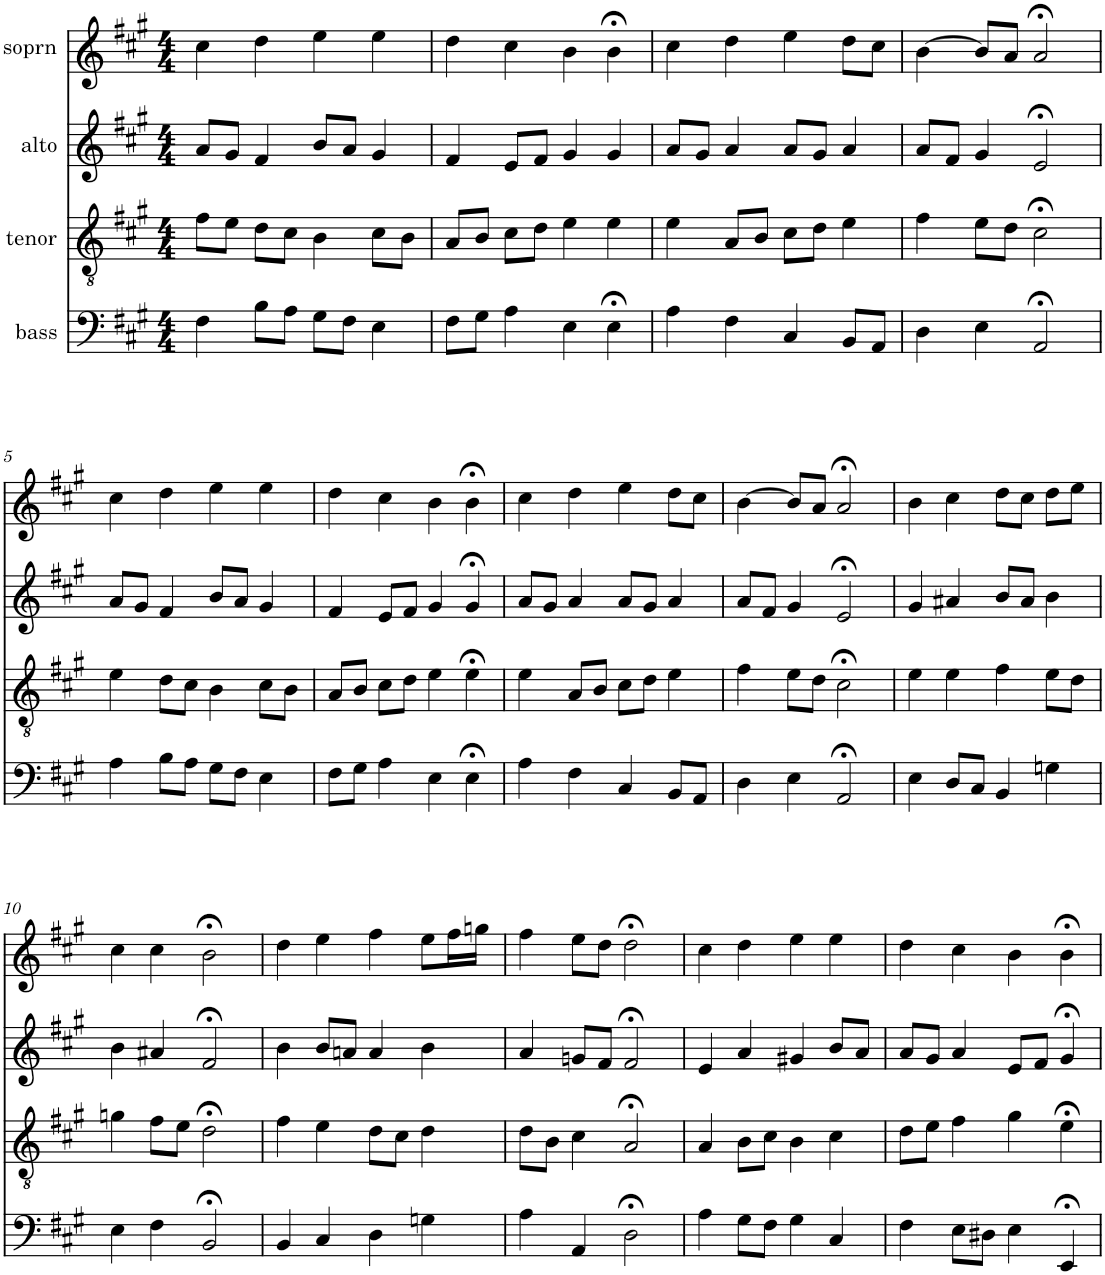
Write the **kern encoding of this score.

**kern	**kern	**kern	**kern
*part4	*part3	*part2	*part1
*staff4	*staff3	*staff2	*staff1
*I"bass	*I"tenor	*I"alto	*I"soprn
*clefF4	*clefGv2	*clefG2	*clefG2
*k[f#c#g#]	*k[f#c#g#]	*k[f#c#g#]	*k[f#c#g#]
*A:	*A:	*A:	*A:
*M4/4	*M4/4	*M4/4	*M4/4
=1	=1	=1	=1
4F#\	8f#\L	8a/L	4cc#\
.	8e\J	8g#/J	.
8B\L	8d\L	4f#/	4dd\
8A\J	8c#\J	.	.
8G#\L	4B\	8b/L	4ee\
8F#\J	.	8a/J	.
4E\	8c#\L	4g#/	4ee\
.	8B\J	.	.
=2	=2	=2	=2
8F#\L	8A/L	4f#/	4dd\
8G#\J	8B/J	.	.
4A\	8c#\L	8e/L	4cc#\
.	8d\J	8f#/J	.
4E\	4e\	4g#/	4b\
4E;<\	4e\	4g#/	4b;<\
=3	=3	=3	=3
4A\	4e\	8a/L	4cc#\
.	.	8g#/J	.
4F#\	8A/L	4a/	4dd\
.	8B/J	.	.
4C#/	8c#\L	8a/L	4ee\
.	8d\J	8g#/J	.
8BB/L	4e\	4a/	8dd\L
8AA/J	.	.	8cc#\J
=4	=4	=4	=4
4D\	4f#\	8a/L	[4b\
.	.	8f#/J	.
4E\	8e\L	4g#/	8b/L]
.	8d\J	.	8a/J
2AA;</	2c#;<\	2e;</	2a;</
!!LO:LB:g=z
=5	=5	=5	=5
4A\	4e\	8a/L	4cc#\
.	.	8g#/J	.
8B\L	8d\L	4f#/	4dd\
8A\J	8c#\J	.	.
8G#\L	4B\	8b/L	4ee\
8F#\J	.	8a/J	.
4E\	8c#\L	4g#/	4ee\
.	8B\J	.	.
=6	=6	=6	=6
8F#\L	8A/L	4f#/	4dd\
8G#\J	8B/J	.	.
4A\	8c#\L	8e/L	4cc#\
.	8d\J	8f#/J	.
4E\	4e\	4g#/	4b\
4E;<\	4e;<\	4g#;</	4b;<\
=7	=7	=7	=7
4A\	4e\	8a/L	4cc#\
.	.	8g#/J	.
4F#\	8A/L	4a/	4dd\
.	8B/J	.	.
4C#/	8c#\L	8a/L	4ee\
.	8d\J	8g#/J	.
8BB/L	4e\	4a/	8dd\L
8AA/J	.	.	8cc#\J
=8	=8	=8	=8
4D\	4f#\	8a/L	[4b\
.	.	8f#/J	.
4E\	8e\L	4g#/	8b/L]
.	8d\J	.	8a/J
2AA;</	2c#;<\	2e;</	2a;</
=9	=9	=9	=9
4E\	4e\	4g#/	4b\
8D/L	4e\	4a#X/	4cc#\
8C#/J	.	.	.
4BB/	4f#\	8b/L	8dd\L
.	.	8a#/J	8cc#\J
4Gn\	8e\L	4b\	8dd\L
.	8d\J	.	8ee\J
!!LO:LB:g=z
=10	=10	=10	=10
4E\	4gn\	4b\	4cc#\
4F#\	8f#\L	4a#X/	4cc#\
.	8e\J	.	.
2BB;</	2d;<\	2f#;</	2b;<\
=11	=11	=11	=11
4BB/	4f#\	4b\	4dd\
4C#/	4e\	8b/L	4ee\
.	.	8an/J	.
4D\	8d\L	4a/	4ff#\
.	8c#\J	.	.
4Gn\	4d\	4b\	8ee\L
.	.	.	16ff#\L
.	.	.	16ggn\JJ
=12	=12	=12	=12
4A\	8d\L	4a/	4ff#\
.	8B\J	.	.
4AA/	4c#\	8gn/L	8ee\L
.	.	8f#/J	8dd\J
2D;<\	2A;</	2f#;</	2dd;<\
=13	=13	=13	=13
4A\	4A/	4e/	4cc#\
8G#\L	8B\L	4a/	4dd\
8F#\J	8c#\J	.	.
4G#\	4B\	4g#X/	4ee\
4C#/	4c#\	8b/L	4ee\
.	.	8a/J	.
=14	=14	=14	=14
4F#\	8d\L	8a/L	4dd\
.	8e\J	8g#/J	.
8E\L	4f#\	4a/	4cc#\
8D#X\J	.	.	.
4E\	4g#\	8e/L	4b\
.	.	8f#/J	.
4EE;</	4e;<\	4g#;</	4b;<\
=	=	=	=
*-	*-	*-	*-
